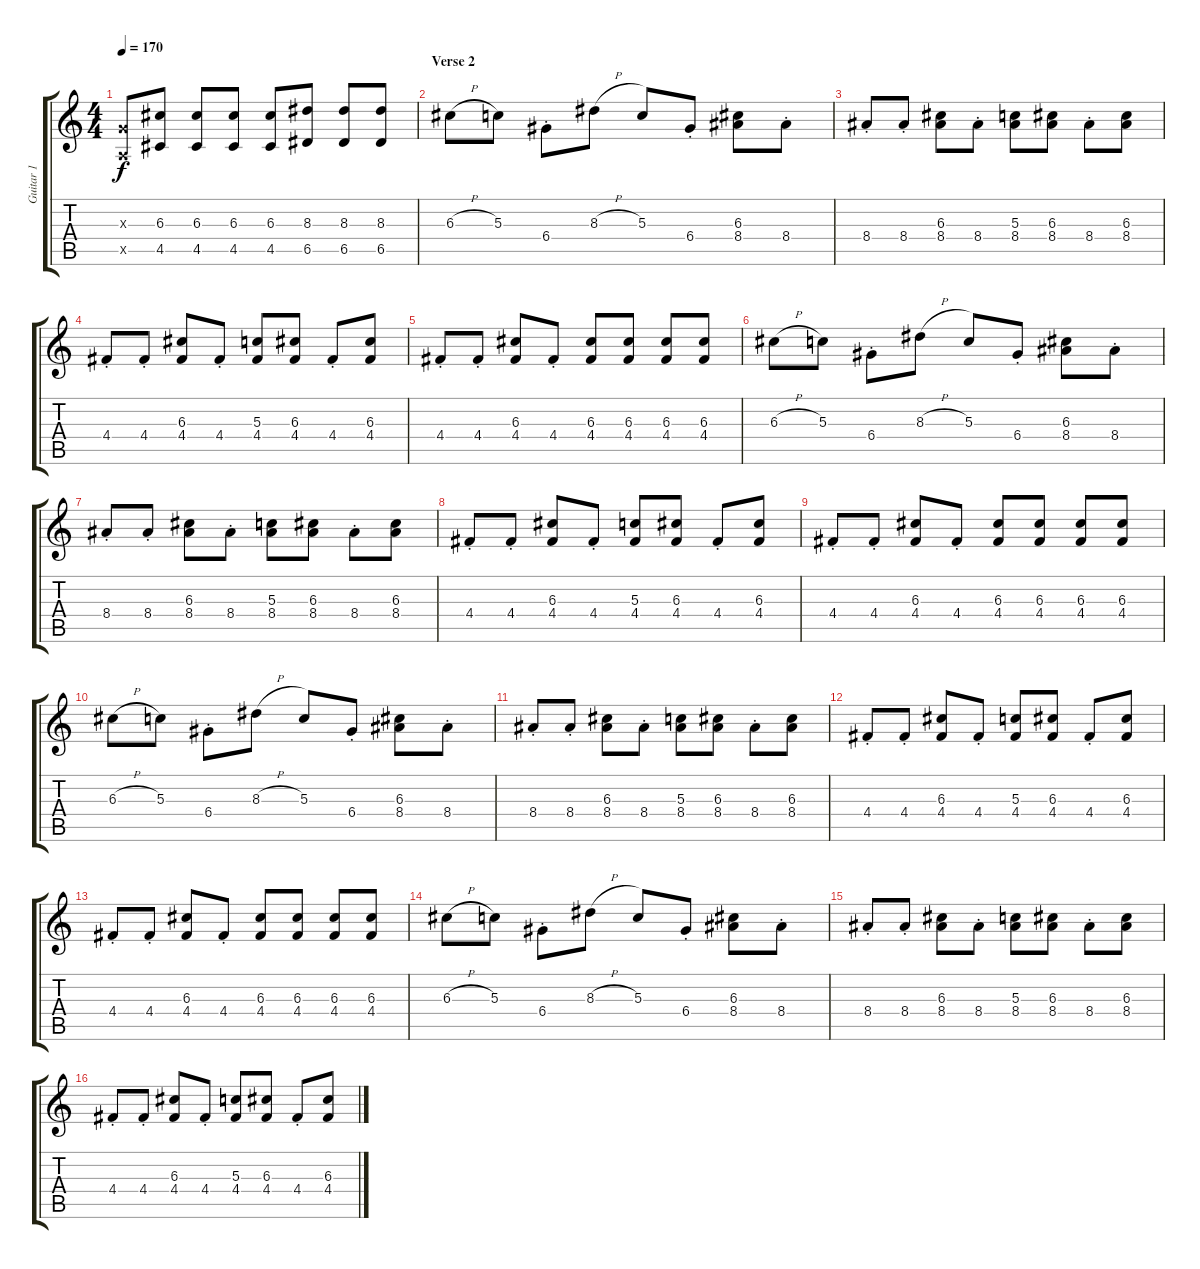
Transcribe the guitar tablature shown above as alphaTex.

\track ("Guitar 1" "Guitar 1") {instrument distortionguitar}
\staff {score tabs}
\tuning (E4 B3 G3 D3 A2 E2) {hide}
\ts (4 4)
\tempo 170
\clef g2
\ks c
(0.3{x} 0.5{x}).8{dy f} (6.3 4.5).8 (6.3 4.5).8 (6.3 4.5).8 (6.3 4.5).8 (8.3 6.5).8 (8.3 6.5).8 (8.3 6.5).8 |
\section ("" "Verse 2")
6.3{h}.8 5.3.8 6.4{st}.8 8.3{h}.8 5.3.8 6.4{st}.8 (6.3 8.4).8 8.4{st}.8 |
8.4{st}.8 8.4{st}.8 (6.3 8.4).8 8.4{st}.8 (5.3 8.4).8 (6.3 8.4).8 8.4{st}.8 (6.3 8.4).8 |
4.4{st}.8 4.4{st}.8 (6.3 4.4).8 4.4{st}.8 (5.3 4.4).8 (6.3 4.4).8 4.4{st}.8 (6.3 4.4).8 |
4.4{st}.8 4.4{st}.8 (6.3 4.4).8 4.4{st}.8 (6.3 4.4).8 (6.3 4.4).8 (6.3 4.4).8 (6.3 4.4).8 |
6.3{h}.8 5.3.8 6.4{st}.8 8.3{h}.8 5.3.8 6.4{st}.8 (6.3 8.4).8 8.4{st}.8 |
8.4{st}.8 8.4{st}.8 (6.3 8.4).8 8.4{st}.8 (5.3 8.4).8 (6.3 8.4).8 8.4{st}.8 (6.3 8.4).8 |
4.4{st}.8 4.4{st}.8 (6.3 4.4).8 4.4{st}.8 (5.3 4.4).8 (6.3 4.4).8 4.4{st}.8 (6.3 4.4).8 |
4.4{st}.8 4.4{st}.8 (6.3 4.4).8 4.4{st}.8 (6.3 4.4).8 (6.3 4.4).8 (6.3 4.4).8 (6.3 4.4).8 |
6.3{h}.8 5.3.8 6.4{st}.8 8.3{h}.8 5.3.8 6.4{st}.8 (6.3 8.4).8 8.4{st}.8 |
8.4{st}.8 8.4{st}.8 (6.3 8.4).8 8.4{st}.8 (5.3 8.4).8 (6.3 8.4).8 8.4{st}.8 (6.3 8.4).8 |
4.4{st}.8 4.4{st}.8 (6.3 4.4).8 4.4{st}.8 (5.3 4.4).8 (6.3 4.4).8 4.4{st}.8 (6.3 4.4).8 |
4.4{st}.8 4.4{st}.8 (6.3 4.4).8 4.4{st}.8 (6.3 4.4).8 (6.3 4.4).8 (6.3 4.4).8 (6.3 4.4).8 |
6.3{h}.8 5.3.8 6.4{st}.8 8.3{h}.8 5.3.8 6.4{st}.8 (6.3 8.4).8 8.4{st}.8 |
8.4{st}.8 8.4{st}.8 (6.3 8.4).8 8.4{st}.8 (5.3 8.4).8 (6.3 8.4).8 8.4{st}.8 (6.3 8.4).8 |
4.4{st}.8 4.4{st}.8 (6.3 4.4).8 4.4{st}.8 (5.3 4.4).8 (6.3 4.4).8 4.4{st}.8 (6.3 4.4).8
